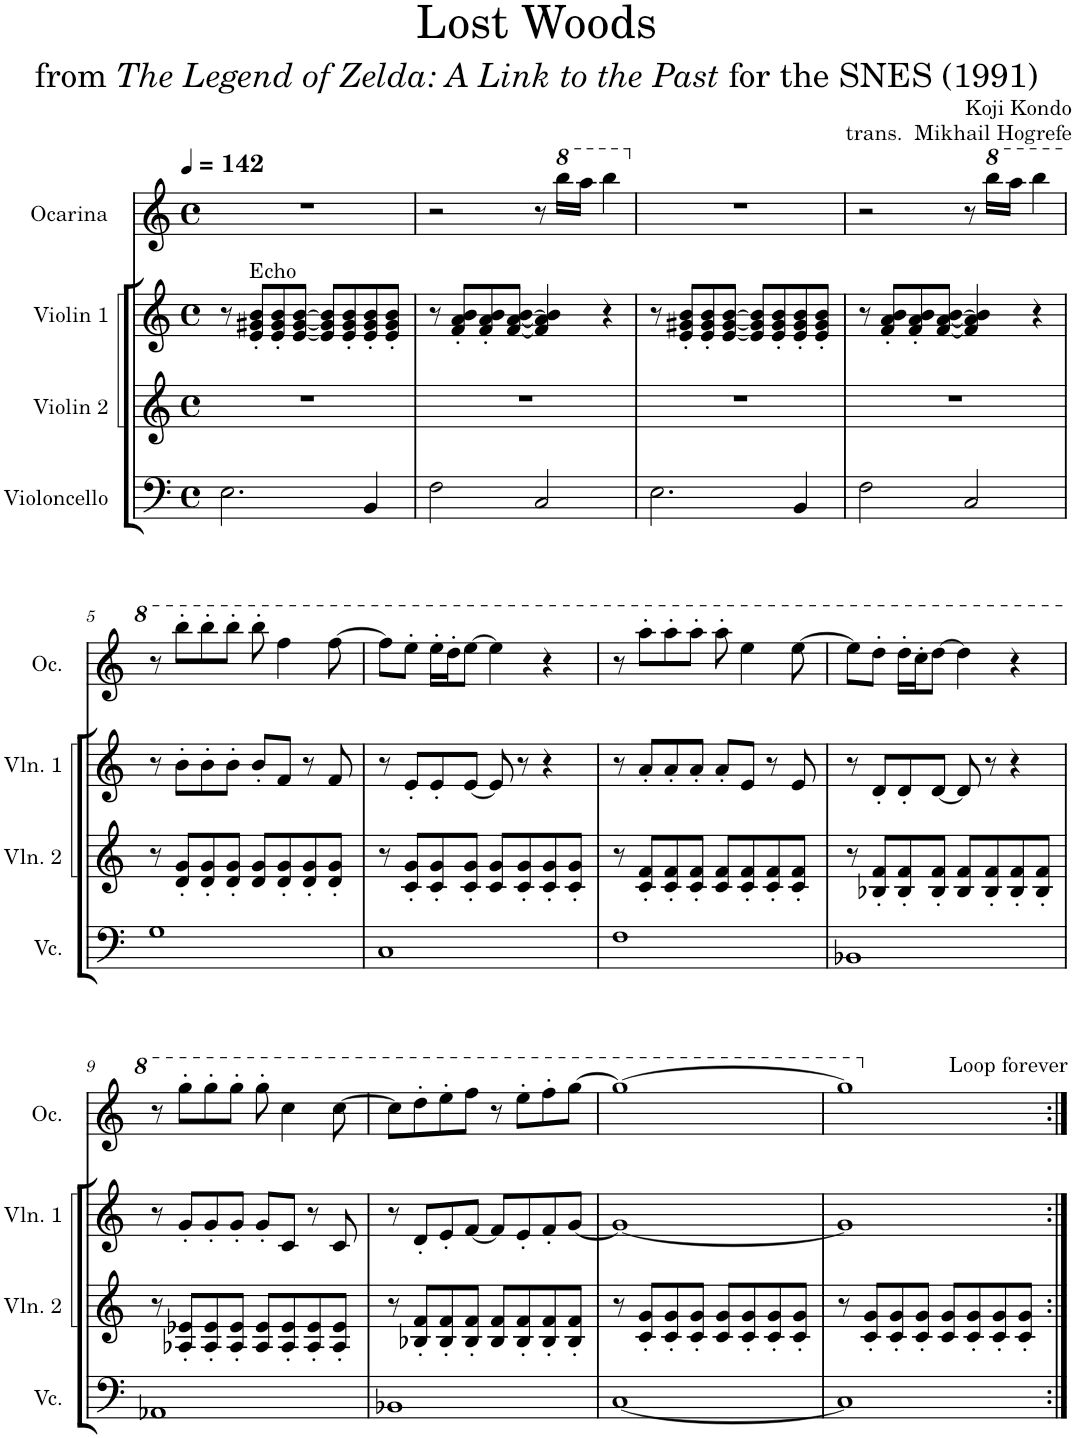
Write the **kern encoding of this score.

**kern	**kern	**kern	**kern	**kern	**kern	**kern	**kern
*part8	*part7	*part6	*part5	*part4	*part3	*part2	*part1
*staff8	*staff7	*staff6	*staff5	*staff4	*staff3	*staff2	*staff1
*I"Violoncello 2	*I"Violoncello	*I"Violin 5	*I"Violin 4	*I"Violin 2	*I"Violin 3	*I"Violin 1	*I"Ocarina
*I'Vc. 2	*I'Vc.	*I'Vln. 5	*I'Vln. 4	*I'Vln. 2	*I'Vln. 3	*I'Vln. 1	*I'Oc.
*stria5	*	*stria5	*stria5	*	*stria5	*	*
*clefF4	*clefF4	*clefG2	*clefG2	*clefG2	*clefG2	*clefG2	*clefG2
*k[]	*k[]	*k[]	*k[]	*k[]	*k[]	*k[]	*k[]
*M4/4	*M4/4	*M4/4	*M4/4	*M4/4	*M4/4	*M4/4	*M4/4
*met(c)	*met(c)	*met(c)	*met(c)	*met(c)	*met(c)	*met(c)	*met(c)
*MM142	*MM142	*MM142	*MM142	*MM142	*MM142	*MM142	*MM142
=1	=1	=1	=1	=1	=1	=1	=1
[2E	2.E\	1r	32r	1r	16r	8r	1r
.	.	.	16r	.	.	.	.
.	.	.	.	.	8r	.	.
!	!	!	!LO:TX:a:t=Echo	!	!	!	!
.	.	.	8e'/ 8g#X'/ 8b'/L	.	.	.	.
!	!	!	!	!	!	!LO:TX:a:t=Echo	!
.	.	.	.	.	.	8e/' 8g#X/' 8b/'L	.
.	.	.	.	.	8b'	.	.
.	.	.	8e'/ 8g#'/ 8b'/J	.	.	.	.
.	.	.	.	.	.	8e/' 8g#/' 8b/'	.
.	.	.	.	.	8b'\L	.	.
.	.	.	[8e/ [8g#/ [8b/L	.	.	.	.
.	.	.	.	.	.	[8e/ [8g#/ [8b/J	.
.	.	.	.	.	[8b\J	.	.
.	.	.	8e]/ 8g#]/ 8b]/J	.	.	.	.
8E\L_	.	.	.	.	.	8e/] 8g#/] 8b/]L	.
.	.	.	.	.	8b\L]	.	.
.	.	.	8e'/ 8g#'/ 8b'/L	.	.	.	.
16.E\Jk]	.	.	.	.	.	8e/' 8g#/' 8b/'	.
.	.	.	.	.	8b'\J	.	.
4BB	.	.	8e'/ 8g#'/ 8b'/J	.	.	.	.
.	4BB/	.	.	.	.	8e/' 8g#/' 8b/'	.
.	.	.	.	.	8b'\L	.	.
.	.	.	8e' 8g#' 8b'	.	.	.	.
.	.	.	.	.	.	8e/' 8g#/' 8b/'J	.
.	.	.	.	.	16b\Jk	.	.
[32F	.	.	32r	.	.	.	.
=2	=2	=2	=2	=2	=2	=2	=2
!	!	!	!LO:N:vis=16	!	!	!	!
4...F]	2F\	1r	16.r	1r	8r	8r	2r
.	.	.	8f'/ 8a'/ 8b'/L	.	.	.	.
.	.	.	.	.	16r	8f/' 8a/' 8b/'L	.
.	.	.	.	.	8b'	.	.
.	.	.	8f'/ 8a'/ 8b'/J	.	.	.	.
.	.	.	.	.	.	8f/' 8a/' 8b/'	.
.	.	.	.	.	8b'\L	.	.
.	.	.	[8f [8a [8b	.	.	.	.
.	.	.	.	.	.	[8f/ [8a/ [8b/J	.
.	.	.	.	.	[8b\J	.	.
2C	.	.	4f] 4a] 4b]	.	.	.	.
.	2C/	.	.	.	.	4f/] 4a/] 4b/]	8r
.	.	.	.	.	4b]	.	.
*	*	*	*	*	*	*	*8va
.	.	.	.	.	.	.	16bbb\LL
.	.	.	.	.	.	.	16aaa\JJ
.	.	.	4r	.	.	.	.
.	.	.	.	.	.	4r	4bbb\
!	!	!	!	!	!LO:N:vis=8	!	!
.	.	.	.	.	8.r	.	.
[32E	.	.	32r	.	.	.	.
=3	=3	=3	=3	=3	=3	=3	=3
!	!	!	!LO:N:vis=16	!	!	!	!
*	*	*	*	*	*	*	*X8va
2E_	2.E\	1r	16.r	1r	16r	8r	1r
.	.	.	.	.	8r	.	.
.	.	.	8e'/ 8g#X'/ 8b'/L	.	.	.	.
.	.	.	.	.	.	8e/' 8g#X/' 8b/'L	.
.	.	.	.	.	8b'	.	.
.	.	.	8e'/ 8g#'/ 8b'/J	.	.	.	.
.	.	.	.	.	.	8e/' 8g#/' 8b/'	.
.	.	.	.	.	8b'\L	.	.
.	.	.	[8e/ [8g#/ [8b/L	.	.	.	.
.	.	.	.	.	.	[8e/ [8g#/ [8b/J	.
.	.	.	.	.	[8b\J	.	.
.	.	.	8e]/ 8g#]/ 8b]/J	.	.	.	.
8..E]	.	.	.	.	.	8e/] 8g#/] 8b/]L	.
.	.	.	.	.	8b\L]	.	.
.	.	.	8e'/ 8g#'/ 8b'/L	.	.	.	.
.	.	.	.	.	.	8e/' 8g#/' 8b/'	.
.	.	.	.	.	8b'\J	.	.
4BB	.	.	8e'/ 8g#'/ 8b'/J	.	.	.	.
.	4BB/	.	.	.	.	8e/' 8g#/' 8b/'	.
.	.	.	.	.	8b'\L	.	.
.	.	.	8e' 8g#' 8b'	.	.	.	.
.	.	.	.	.	.	8e/' 8g#/' 8b/'J	.
.	.	.	.	.	16b'\Jk	.	.
[32F	.	.	32r	.	.	.	.
=4	=4	=4	=4	=4	=4	=4	=4
!	!	!	!LO:N:vis=16	!	!	!	!
4...F]	2F\	1r	16.r	1r	8r	8r	2r
.	.	.	8f'/ 8a'/ 8b'/L	.	.	.	.
.	.	.	.	.	16r	8f/' 8a/' 8b/'L	.
.	.	.	.	.	8b'	.	.
.	.	.	8f'/ 8a'/ 8b'/J	.	.	.	.
.	.	.	.	.	.	8f/' 8a/' 8b/'	.
.	.	.	.	.	8b'\L	.	.
.	.	.	[8f [8a [8b	.	.	.	.
.	.	.	.	.	.	[8f/ [8a/ [8b/J	.
.	.	.	.	.	[8b\J	.	.
2C	.	.	4f] 4a] 4b]	.	.	.	.
.	2C/	.	.	.	.	4f/] 4a/] 4b/]	8r
.	.	.	.	.	4b]	.	.
*	*	*	*	*	*	*	*8va
.	.	.	.	.	.	.	16bbb\LL
.	.	.	.	.	.	.	16aaa\JJ
.	.	.	4r	.	.	.	.
.	.	.	.	.	.	4r	4bbb\
!	!	!	!	!	!LO:N:vis=8	!	!
.	.	.	.	.	8.r	.	.
[32G	.	.	32r	.	.	.	.
!!LO:LB:g=z
=5	=5	=5	=5	=5	=5	=5	=5
!	!	!LO:N:vis=16	!LO:N:vis=16	!	!	!	!
32%31G]	1G	16.r	16.r	8r	16r	8r	8r
.	.	.	.	.	8r	.	.
.	.	8d'/ 8g'/L	8b'\L	.	.	.	.
.	.	.	.	8d/' 8g/'L	.	8b'\L	8bbb'\L
.	.	.	.	.	8b'	.	.
.	.	8d'/ 8g'/J	8b'\J	.	.	.	.
.	.	.	.	8d/' 8g/'	.	8b'\	8bbb'\
.	.	.	.	.	8b'\L	.	.
.	.	8d'/ 8g'/L	8b'\L	.	.	.	.
.	.	.	.	8d/' 8g/'J	.	8b'\J	8bbb'\J
.	.	.	.	.	8b'\J	.	.
.	.	8d/ 8g/J	8b'\J	.	.	.	.
.	.	.	.	8d/ 8g/L	.	8b'/L	8bbb'\
.	.	.	.	.	8b'/L	.	.
.	.	8d'/ 8g'/L	8f	.	.	.	.
.	.	.	.	8d/' 8g/'	.	8f/J	4fff\
.	.	.	.	.	8f/J	.	.
.	.	8d'/ 8g'/J	8r	.	.	.	.
.	.	.	.	8d/' 8g/'	.	8r	.
.	.	.	.	.	8r	.	.
.	.	8d' 8g'	8f	.	.	.	.
.	.	.	.	8d/' 8g/'J	.	8f/	[8fff\
.	.	.	.	.	[16f	.	.
[32C	.	32r	32r	.	.	.	.
=6	=6	=6	=6	=6	=6	=6	=6
!	!	!LO:N:vis=16	!LO:N:vis=16	!	!	!	!
32%31C]	1C	16.r	16.r	8r	16f]	8r	8fff\L]
.	.	.	.	.	8r	.	.
.	.	8c'/ 8g'/L	8e'/L	.	.	.	.
.	.	.	.	8c/' 8g/'L	.	8e'/L	8eee'\J
.	.	.	.	.	8e'	.	.
.	.	8c'/ 8g'/J	8e'/J	.	.	.	.
.	.	.	.	8c/' 8g/'	.	8e'/	16eee'\LL
.	.	.	.	.	8e'/L	.	16ddd'\J
.	.	8c'/ 8g'/L	[8e/L	.	.	.	.
.	.	.	.	8c/' 8g/'J	.	[8e/J	[8eee\J
.	.	.	.	.	[8e/J	.	.
.	.	8c/ 8g/J	8e/J]	.	.	.	.
.	.	.	.	8c/ 8g/L	.	8e/]	4eee\]
.	.	.	.	.	8e]	.	.
.	.	8c'/ 8g'/L	8r	.	.	.	.
.	.	.	.	8c/' 8g/'	.	8r	.
.	.	.	.	.	8r	.	.
.	.	8c'/ 8g'/J	4r	.	.	.	.
.	.	.	.	8c/' 8g/'	.	4r	4r
!	!	!	!	!	!LO:N:vis=8	!	!
.	.	.	.	.	8.r	.	.
.	.	8c' 8g'	.	.	.	.	.
.	.	.	.	8c/' 8g/'J	.	.	.
[32F	.	32r	32r	.	.	.	.
=7	=7	=7	=7	=7	=7	=7	=7
!	!	!LO:N:vis=16	!LO:N:vis=16	!	!	!	!
32%31F]	1F	16.r	16.r	8r	16r	8r	8r
.	.	.	.	.	8r	.	.
.	.	8c'/ 8f'/L	8a'/L	.	.	.	.
.	.	.	.	8c/' 8f/'L	.	8a'/L	8aaa'\L
.	.	.	.	.	8a'	.	.
.	.	8c'/ 8f'/J	8a'/J	.	.	.	.
.	.	.	.	8c/' 8f/'	.	8a'/	8aaa'\
.	.	.	.	.	8a'/L	.	.
.	.	8c'/ 8f'/L	8a'/L	.	.	.	.
.	.	.	.	8c/' 8f/'J	.	8a'/J	8aaa'\J
.	.	.	.	.	8a'/J	.	.
.	.	8c/ 8f/J	8a'/J	.	.	.	.
.	.	.	.	8c/ 8f/L	.	8a'/L	8aaa'\
.	.	.	.	.	8a'/L	.	.
.	.	8c'/ 8f'/L	8e	.	.	.	.
.	.	.	.	8c/' 8f/'	.	8e/J	4eee\
.	.	.	.	.	8e/J	.	.
.	.	8c'/ 8f'/J	8r	.	.	.	.
.	.	.	.	8c/' 8f/'	.	8r	.
.	.	.	.	.	8r	.	.
.	.	8c' 8f'	8e	.	.	.	.
.	.	.	.	8c/' 8f/'J	.	8e/	[8eee\
.	.	.	.	.	[16e	.	.
[32BB-X	.	32r	32r	.	.	.	.
=8	=8	=8	=8	=8	=8	=8	=8
!	!	!LO:N:vis=16	!LO:N:vis=16	!	!	!	!
32%31BB-]	1BB-X	16.r	16.r	8r	16e]	8r	8eee\L]
.	.	.	.	.	8r	.	.
.	.	8B-X'/ 8f'/L	8d'/L	.	.	.	.
.	.	.	.	8B-X/' 8f/'L	.	8d'/L	8ddd'\J
.	.	.	.	.	8d'	.	.
.	.	8B-'/ 8f'/J	8d'/J	.	.	.	.
.	.	.	.	8B-/' 8f/'	.	8d'/	16ddd'\LL
.	.	.	.	.	8d'/L	.	16ccc'\J
.	.	8B-'/ 8f'/L	[8d/L	.	.	.	.
.	.	.	.	8B-/' 8f/'J	.	[8d/J	[8ddd\J
.	.	.	.	.	[8d/J	.	.
.	.	8B-/ 8f/J	8d/J]	.	.	.	.
.	.	.	.	8B-/ 8f/L	.	8d/]	4ddd\]
.	.	.	.	.	8d]	.	.
.	.	8B-'/ 8f'/L	8r	.	.	.	.
.	.	.	.	8B-/' 8f/'	.	8r	.
.	.	.	.	.	8r	.	.
.	.	8B-'/ 8f'/J	4r	.	.	.	.
.	.	.	.	8B-/' 8f/'	.	4r	4r
!	!	!	!	!	!LO:N:vis=8	!	!
.	.	.	.	.	8.r	.	.
.	.	8B-' 8f'	.	.	.	.	.
.	.	.	.	8B-/' 8f/'J	.	.	.
[32AA-X	.	32r	32r	.	.	.	.
!!LO:LB:g=z
=9	=9	=9	=9	=9	=9	=9	=9
!	!	!LO:N:vis=16	!LO:N:vis=16	!	!	!	!
32%31AA-]	1AA-X	16.r	16.r	8r	16r	8r	8r
.	.	.	.	.	8r	.	.
.	.	8A-X'/ 8e-X'/L	8g'/L	.	.	.	.
.	.	.	.	8A-X/' 8e-X/'L	.	8g'/L	8ggg'\L
.	.	.	.	.	8g'	.	.
.	.	8A-'/ 8e-'/J	8g'/J	.	.	.	.
.	.	.	.	8A-/' 8e-/'	.	8g'/	8ggg'\
.	.	.	.	.	8g'/L	.	.
.	.	8A-'/ 8e-'/L	8g'/L	.	.	.	.
.	.	.	.	8A-/' 8e-/'J	.	8g'/J	8ggg'\J
.	.	.	.	.	8g'/J	.	.
.	.	8A-/ 8e-/J	8g'/J	.	.	.	.
.	.	.	.	8A-/ 8e-/L	.	8g'/L	8ggg'\
.	.	.	.	.	8g'/L	.	.
.	.	8A-'/ 8e-'/L	8c	.	.	.	.
.	.	.	.	8A-/' 8e-/'	.	8c/J	4ccc\
.	.	.	.	.	8c/J	.	.
.	.	8A-'/ 8e-'/J	8r	.	.	.	.
.	.	.	.	8A-/' 8e-/'	.	8r	.
.	.	.	.	.	8r	.	.
.	.	8A-' 8e-'	8c	.	.	.	.
.	.	.	.	8A-/' 8e-/'J	.	8c/	[8ccc\
.	.	.	.	.	[16c	.	.
[32BB-X	.	32r	32r	.	.	.	.
=10	=10	=10	=10	=10	=10	=10	=10
!	!	!LO:N:vis=16	!LO:N:vis=16	!	!	!	!
32%31BB-]	1BB-X	16.r	16.r	8r	16c]	8r	8ccc\L]
.	.	.	.	.	8r	.	.
.	.	8B-X'/ 8f'/L	8d'/L	.	.	.	.
.	.	.	.	8B-X/' 8f/'L	.	8d'/L	8ddd'\
.	.	.	.	.	8d'	.	.
.	.	8B-'/ 8f'/J	8e'/J	.	.	.	.
.	.	.	.	8B-/' 8f/'	.	8e'/	8eee'\
.	.	.	.	.	8e'/L	.	.
.	.	8B-'/ 8f'/L	[8f/L	.	.	.	.
.	.	.	.	8B-/' 8f/'J	.	[8f/J	8fff\J
.	.	.	.	.	[8f/J	.	.
.	.	8B-/ 8f/J	8f/J]	.	.	.	.
.	.	.	.	8B-/ 8f/L	.	8f/L]	8r
.	.	.	.	.	8f/L]	.	.
.	.	8B-'/ 8f'/L	8e'/L	.	.	.	.
.	.	.	.	8B-/' 8f/'	.	8e'/	8eee'\L
.	.	.	.	.	8e'/J	.	.
.	.	8B-'/ 8f'/J	8f'/J	.	.	.	.
.	.	.	.	8B-/' 8f/'	.	8f'/	8fff'\
.	.	.	.	.	8f'/L	.	.
.	.	8B-' 8f'	[8g/L	.	.	.	.
.	.	.	.	8B-/' 8f/'J	.	[8g/J	[8ggg\J
.	.	.	.	.	[16g/Jk	.	.
[32C	.	32r	32g/Jkk_	.	.	.	.
=11	=11	=11	=11	=11	=11	=11	=11
!	!	!LO:N:vis=16	!	!	!	!	!
32%31C]	[1C	16.r	1g_	8r	16g_	1g_	1ggg_
.	.	.	.	.	2...g_	.	.
.	.	8c'/ 8g'/L	.	.	.	.	.
.	.	.	.	8c/' 8g/'L	.	.	.
.	.	8c'/ 8g'/J	.	.	.	.	.
.	.	.	.	8c/' 8g/'	.	.	.
.	.	8c'/ 8g'/L	.	.	.	.	.
.	.	.	.	8c/' 8g/'J	.	.	.
.	.	8c/ 8g/J	.	.	.	.	.
.	.	.	.	8c/ 8g/L	.	.	.
.	.	8c'/ 8g'/L	.	.	.	.	.
.	.	.	.	8c/' 8g/'	.	.	.
.	.	8c'/ 8g'/J	.	.	.	.	.
.	.	.	.	8c/' 8g/'	.	.	.
.	.	8c' 8g'	.	.	.	.	.
.	.	.	.	8c/' 8g/'J	.	.	.
32C	.	32r	.	.	.	.	.
=12	=12	=12	=12	=12	=12	=12	=12
!	!	!LO:N:vis=16	!	!	!	!	!
*	*	*	*	*	*	*	*^
[2C	1C]	16.r	1g]	8r	1g]	1g]	1ggg]	2ryy
.	.	8c'/ 8g'/L	.	.	.	.	.	.
.	.	.	.	8c/' 8g/'L	.	.	.	.
.	.	8c'/ 8g'/J	.	.	.	.	.	.
.	.	.	.	8c/' 8g/'	.	.	.	.
.	.	8c'/ 8g'/L	.	.	.	.	.	.
.	.	.	.	8c/' 8g/'J	.	.	.	.
.	.	8c/ 8g/J	.	.	.	.	.	.
!	!	!	!	!	!	!	!	!LO:TX:a:t=Loop forever
8..C]	.	.	.	8c/ 8g/L	.	.	.	2ryy
.	.	8c'/ 8g'/L	.	.	.	.	.	.
.	.	.	.	8c/' 8g/'	.	.	.	.
32r	.	8c'/ 8g'/J	.	.	.	.	.	.
4r	.	.	.	8c/' 8g/'	.	.	.	.
.	.	8c' 8g'	.	.	.	.	.	.
.	.	.	.	8c/' 8g/'J	.	.	.	.
.	.	32r	.	.	.	.	.	.
*	*	*	*	*	*	*	*X8va	*
*	*	*	*	*	*	*	*v	*v
=:|!	=:|!	=:|!	=:|!	=:|!	=:|!	=:|!	=:|!
*-	*-	*-	*-	*-	*-	*-	*-
